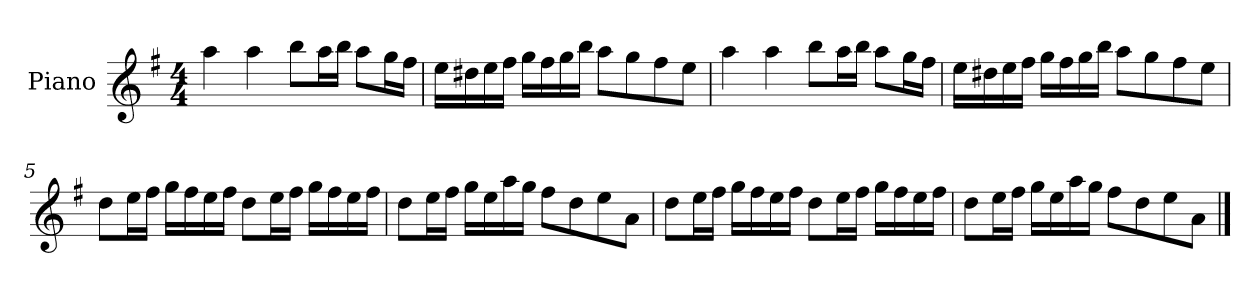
**kern
*part1
*staff1
*I"Piano
*I'P-no
*clefG2
*k[f#]
*M4/4
*MM90
=1
4aa\
4aa\
8bb\L
16aa\L
16bb\JJ
8aa\L
16gg\L
16ff#\JJ
=2
16ee\LL
16dd#X\
16ee\
16ff#\JJ
16gg\LL
16ff#\
16gg\
16bb\JJ
8aa\L
8gg\
8ff#\
8ee\J
=3
4aa\
4aa\
8bb\L
16aa\L
16bb\JJ
8aa\L
16gg\L
16ff#\JJ
!!LO:LB:g=z
=4
16ee\LL
16dd#X\
16ee\
16ff#\JJ
16gg\LL
16ff#\
16gg\
16bb\JJ
8aa\L
8gg\
8ff#\
8ee\J
=5
8dd\L
16ee\L
16ff#\JJ
16gg\LL
16ff#\
16ee\
16ff#\JJ
8dd\L
16ee\L
16ff#\JJ
16gg\LL
16ff#\
16ee\
16ff#\JJ
=6
8dd\L
16ee\L
16ff#\JJ
16gg\LL
16ee\
16aa\
16gg\JJ
8ff#\L
8dd\
8ee\
8a\J
!!LO:LB:g=z
=7
8dd\L
16ee\L
16ff#\JJ
16gg\LL
16ff#\
16ee\
16ff#\JJ
8dd\L
16ee\L
16ff#\JJ
16gg\LL
16ff#\
16ee\
16ff#\JJ
=8
8dd\L
16ee\L
16ff#\JJ
16gg\LL
16ee\
16aa\
16gg\JJ
8ff#\L
8dd\
8ee\
8a\J
==
*-
